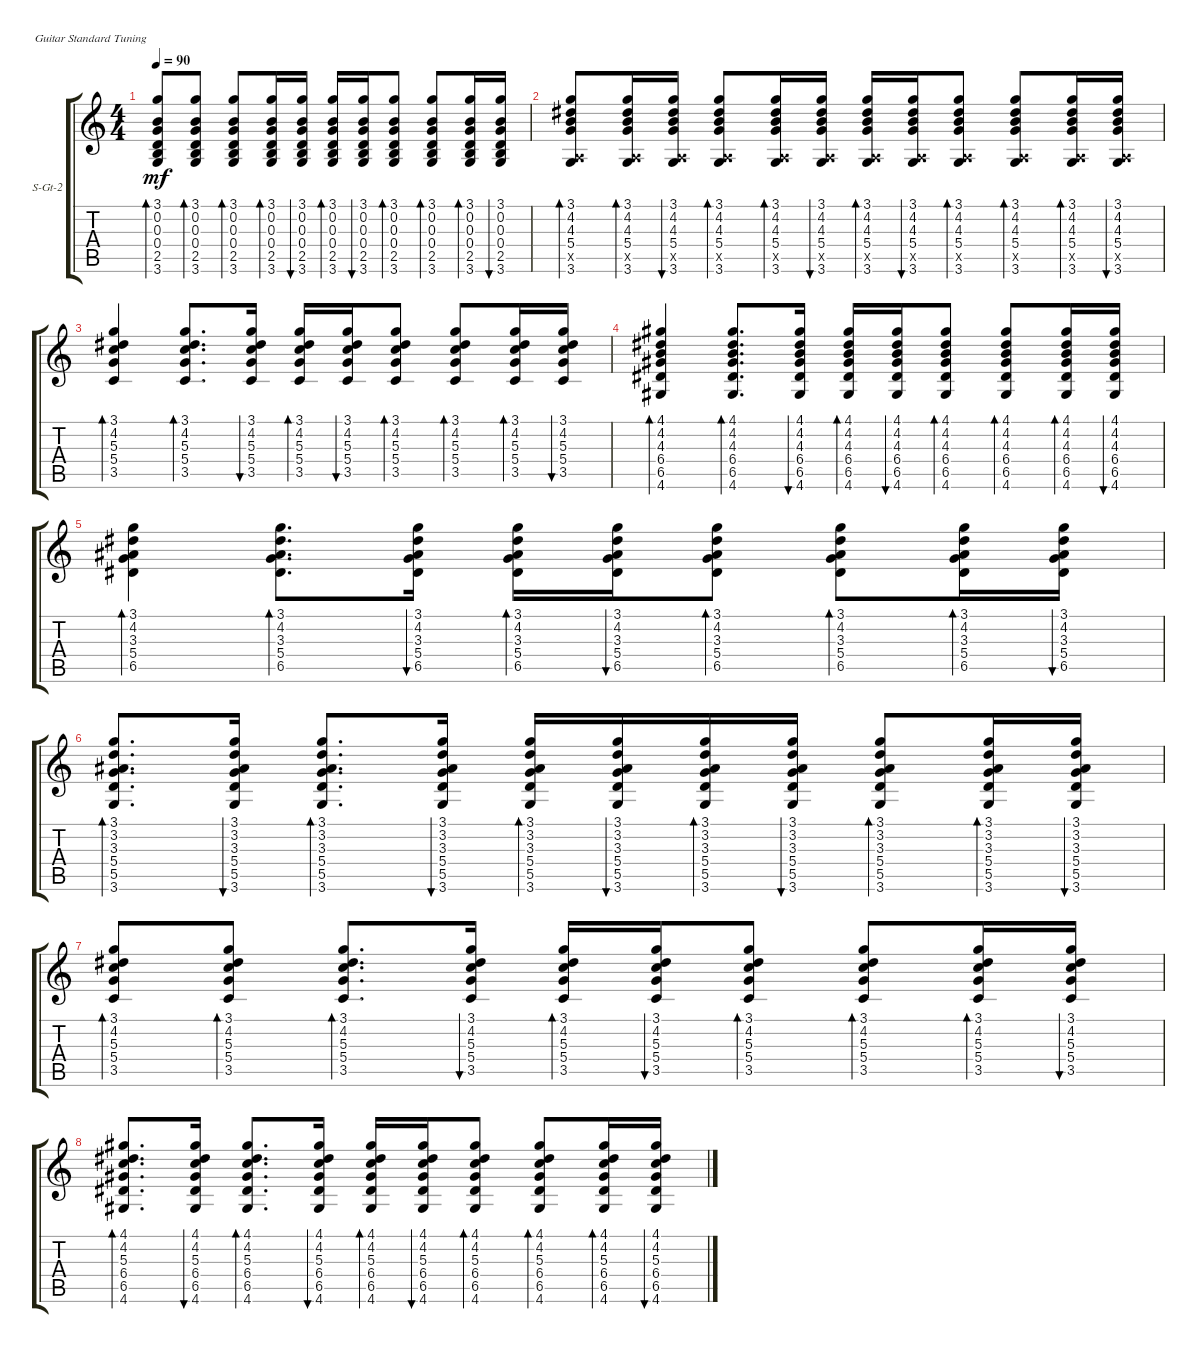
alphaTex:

\defaultSystemsLayout 4
\bracketExtendMode groupsimilarinstruments
\firstSystemTrackNameOrientation horizontal
\otherSystemsTrackNameOrientation horizontal
\track ("Steel Guitar 2" "S-Gt-2") {instrument acousticguitarsteel}
\staff {score tabs}
\tuning (E4 B3 G3 D3 A2 E2)
\ts (4 4)
\tempo 90
\clef g2
\scale
0.333333
\ks c
(3.6 2.5 0.4 0.3 0.2 3.1).8{bd 32 dy mf} (3.6 2.5 0.4 0.3 0.2 3.1).8{bd 31} (3.6 2.5 0.4 0.3 0.2 3.1).8{bd 30} (3.6 2.5 0.4 0.3 0.2 3.1).16{bd 30} (3.6 2.5 0.4 0.3 0.2 3.1).16{bu 30} (3.6 2.5 0.4 0.3 0.2 3.1).16{bd 30} (3.6 2.5 0.4 0.3 0.2 3.1).16{bu 30} (3.6 2.5 0.4 0.3 0.2 3.1).8{bd 30} (3.6 2.5 0.4 0.3 0.2 3.1).8{bd 30} (3.6 2.5 0.4 0.3 0.2 3.1).16{bd 30} (3.6 2.5 0.4 0.3 0.2 3.1).16{bu 30} |
\scale
0.333333 (3.6 0.5{x} 5.4 4.3 4.2 3.1).8{bd 30} (3.6 0.5{x} 5.4 4.3 4.2 3.1).16{bd 30} (3.6 0.5{x} 5.4 4.3 4.2 3.1).16{bu 30} (3.6 0.5{x} 5.4 4.3 4.2 3.1).8{bd 30} (3.6 0.5{x} 5.4 4.3 4.2 3.1).16{bd 30} (3.6 0.5{x} 5.4 4.3 4.2 3.1).16{bu 30} (3.6 0.5{x} 5.4 4.3 4.2 3.1).16{bd 30} (3.6 0.5{x} 5.4 4.3 4.2 3.1).16{bu 30} (3.6 0.5{x} 5.4 4.3 4.2 3.1).8{bd 30} (3.6 0.5{x} 5.4 4.3 4.2 3.1).8{bd 30} (3.6 0.5{x} 5.4 4.3 4.2 3.1).16{bd 30} (3.6 0.5{x} 5.4 4.3 4.2 3.1).16{bu 30} |
\scale
0.333333 (3.1 4.2 5.3 5.4 3.5).4{bd 54} (3.1 4.2 5.3 5.4 3.5).8{d bd 53} (3.1 4.2 5.3 5.4 3.5).16{bu 52} (3.1 4.2 5.3 5.4 3.5).16{bd 51} (3.1 4.2 5.3 5.4 3.5).16{bu 51} (3.1 4.2 5.3 5.4 3.5).8{bd 51} (3.1 4.2 5.3 5.4 3.5).8{bd 51} (3.1 4.2 5.3 5.4 3.5).16{bd 51} (3.1 4.2 5.3 5.4 3.5).16{bu 51} |
\scale
0.333333 (4.6 6.5 6.4 4.3 4.2 4.1).4{bd 51} (4.6 6.5 6.4 4.3 4.2 4.1).8{d bd 49} (4.6 6.5 6.4 4.3 4.2 4.1).16{bu 48} (4.6 6.5 6.4 4.3 4.2 4.1).16{bd 48} (4.6 6.5 6.4 4.3 4.2 4.1).16{bu 48} (4.6 6.5 6.4 4.3 4.2 4.1).8{bd 47} (4.6 6.5 6.4 4.3 4.2 4.1).8{bd 46} (4.6 6.5 6.4 4.3 4.2 4.1).16{bd 45} (4.6 6.5 6.4 4.3 4.2 4.1).16{bu 45} |
\scale
0.333333 (6.5 5.4 3.3 4.2 3.1).4{bd 45} (6.5 5.4 3.3 4.2 3.1).8{d bd 43} (6.5 5.4 3.3 4.2 3.1).16{bu 42} (6.5 5.4 3.3 4.2 3.1).16{bd 42} (6.5 5.4 3.3 4.2 3.1).16{bu 42} (6.5 5.4 3.3 4.2 3.1).8{bd 41} (6.5 5.4 3.3 4.2 3.1).8{bd 40} (6.5 5.4 3.3 4.2 3.1).16{bd 39} (6.5 5.4 3.3 4.2 3.1).16{bu 39} |
\scale
0.333333 (3.6 5.5 5.4 3.3 3.2 3.1).8{d bd 38} (3.6 5.5 5.4 3.3 3.2 3.1).16{bu 37} (3.6 5.5 5.4 3.3 3.2 3.1).8{d bd 36} (3.6 5.5 5.4 3.3 3.2 3.1).16{bu 36} (3.6 5.5 5.4 3.3 3.2 3.1).16{bd 36} (3.6 5.5 5.4 3.3 3.2 3.1).16{bu 36} (3.6 5.5 5.4 3.3 3.2 3.1).16{bd 36} (3.6 5.5 5.4 3.3 3.2 3.1).16{bu 36} (3.6 5.5 5.4 3.3 3.2 3.1).8{bd 35} (3.6 5.5 5.4 3.3 3.2 3.1).16{bd 34} (3.6 5.5 5.4 3.3 3.2 3.1).16{bu 33} |
\scale
0.333333 (3.1 4.2 5.3 5.4 3.5).8{bd 54} (3.1 4.2 5.3 5.4 3.5).8{bd 30} (3.1 4.2 5.3 5.4 3.5).8{d bd 53} (3.1 4.2 5.3 5.4 3.5).16{bu 52} (3.1 4.2 5.3 5.4 3.5).16{bd 51} (3.1 4.2 5.3 5.4 3.5).16{bu 51} (3.1 4.2 5.3 5.4 3.5).8{bd 51} (3.1 4.2 5.3 5.4 3.5).8{bd 51} (3.1 4.2 5.3 5.4 3.5).16{bd 51} (3.1 4.2 5.3 5.4 3.5).16{bu 51} |
\scale
0.333333 (4.6 6.5 6.4 5.3 4.2 4.1).8{d bd 51} (4.1 4.2 5.3 6.4 6.5 4.6).16{bu 33} (4.6 6.5 6.4 5.3 4.2 4.1).8{d bd 49} (4.6 6.5 6.4 5.3 4.2 4.1).16{bu 48} (4.6 6.5 6.4 5.3 4.2 4.1).16{bd 48} (4.6 6.5 6.4 5.3 4.2 4.1).16{bu 48} (4.6 6.5 6.4 5.3 4.2 4.1).8{bd 47} (4.6 6.5 6.4 5.3 4.2 4.1).8{bd 46} (4.6 6.5 6.4 5.3 4.2 4.1).16{bd 45} (4.6 6.5 6.4 5.3 4.2 4.1).16{bu 45}
